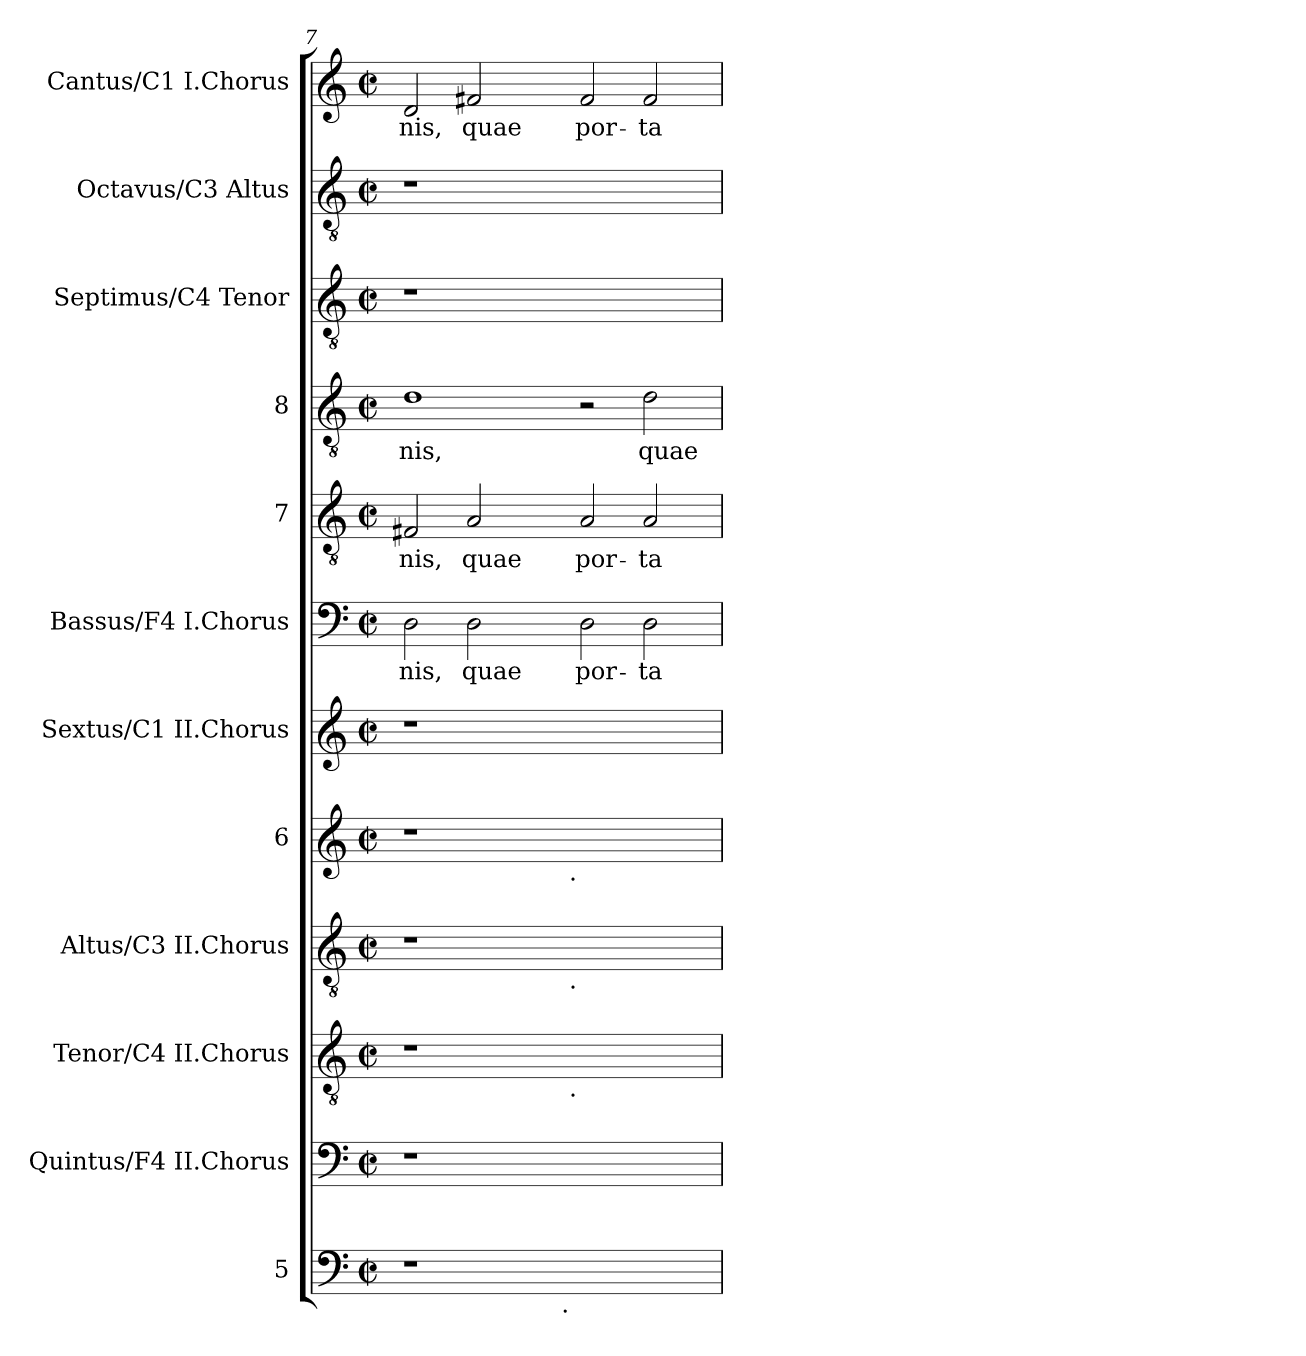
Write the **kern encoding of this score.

**kern	**kern	**kern	**kern	**kern	**kern	**kern	**text	**kern	**text	**kern	**text	**kern	**kern	**kern	**text
*part12	*part11	*part10	*part9	*part8	*part7	*part6	*part6	*part5	*part5	*part4	*part4	*part3	*part2	*part1	*part1
*staff12	*staff11	*staff10	*staff9	*staff8	*staff7	*staff6	*staff6	*staff5	*staff5	*staff4	*staff4	*staff3	*staff2	*staff1	*staff1
*I"5	*I"Quintus/F4  II.Chorus	*I"Tenor/C4  II.Chorus	*I"Altus/C3  II.Chorus	*I"6	*I"Sextus/C1  II.Chorus	*I"Bassus/F4  I.Chorus	*	*I"7	*	*I"8	*	*I"Septimus/C4  Tenor	*I"Octavus/C3  Altus	*I"Cantus/C1  I.Chorus	*
*	*	*I'T	*I'A	*	*	*I'B	*	*	*	*	*	*	*	*I'C	*
!!LO:PB:g=z
*clefF4	*clefF4	*clefGv2	*clefGv2	*clefG2	*clefG2	*clefF4	*	*clefGv2	*	*clefGv2	*	*clefGv2	*clefGv2	*clefG2	*
*k[]	*k[]	*k[]	*k[]	*k[]	*k[]	*k[]	*	*k[]	*	*k[]	*	*k[]	*k[]	*k[]	*
*C:	*C:	*C:	*C:	*C:	*C:	*C:	*	*C:	*	*C:	*	*C:	*C:	*C:	*
*M2/2	*M2/2	*M2/2	*M2/2	*M2/2	*M2/2	*M2/2	*	*M2/2	*	*M2/2	*	*M2/2	*M2/2	*M2/2	*
*met(c|)	*met(c|)	*met(c|)	*met(c|)	*met(c|)	*met(c|)	*met(c|)	*	*met(c|)	*	*met(c|)	*	*met(c|)	*met(c|)	*met(c|)	*
=7	=7	=7	=7	=7	=7	=7	=7	=7	=7	=7	=7	=7	=7	=7	=7
!	!	!	!	!	!	!	!LO:LY:b:cj	!	!LO:LY:b:cj	!	!LO:LY:b:cj	!	!	!	!LO:LY:b:cj
*^	*	*^	*^	*^	*	*	*	*	*	*	*	*	*	*	*
1r	2ryy	1r	1r	2ryy	1r	2ryy	1r	2ryy	1r	2D\	-nis,	2F#X/	nis,	1d	nis,	1r	1r	2d/	-nis,
!	!	!	!	!	!	!	!	!	!	!	!LO:LY:b:cj	!	!LO:LY:b:cj	!	!	!	!	!	!LO:LY:b:cj
.	4ryy	.	.	4...ryy	.	4...ryy	.	4...ryy	.	2D\	quae	2A/	quae	.	.	.	.	2f#X/	quae
.	8ryy	.	.	.	.	.	.	.	.	.	.	.	.	.	.	.	.	.	.
.	16ryy	.	.	.	.	.	.	.	.	.	.	.	.	.	.	.	.	.	.
.	64ryy	.	.	.	.	.	.	.	.	.	.	.	.	.	.	.	.	.	.
!	!LO:TX:b:t=.	!	!	!	!	!	!	!	!	!	!	!	!	!	!	!	!	!	!
.	1ryy	.	.	.	.	.	.	.	.	.	.	.	.	.	.	.	.	.	.
!	!	!	!	!	!	!	!	!LO:TX:b:t=.	!	!	!	!	!	!	!	!	!	!	!
!	!	!	!	!	!	!LO:TX:b:t=.	!	!	!	!	!	!	!	!	!	!	!	!	!
!	!	!	!	!LO:TX:b:t=.	!	!	!	!	!	!	!	!	!	!	!	!	!	!	!
.	.	.	.	1ryy	.	1ryy	.	1ryy	.	.	.	.	.	.	.	.	.	.	.
!	!	!	!	!	!	!	!	!	!	!	!LO:LY:b:cj	!	!LO:LY:b:cj	!	!	!	!	!	!LO:LY:b:cj
1ryy	.	1ryy	1ryy	.	1ryy	.	1ryy	.	1ryy	2D\	por-	2A/	por-	2r	.	1ryy	1ryy	2f#/	por-
!	!	!	!	!	!	!	!	!	!	!	!LO:LY:b:cj	!	!LO:LY:b:cj	!	!LO:LY:b:cj	!	!	!	!LO:LY:b:cj
.	.	.	.	.	.	.	.	.	.	2D\	-ta-	2A/	-ta-	2d\	quae	.	.	2f#/	-ta-
.	32.ryy	.	.	.	.	.	.	.	.	.	.	.	.	.	.	.	.	.	.
.	.	.	.	32ryy	.	32ryy	.	32ryy	.	.	.	.	.	.	.	.	.	.	.
*	*	*	*v	*v	*	*	*v	*v	*	*	*	*	*	*	*	*	*	*	*
*v	*v	*	*	*v	*v	*	*	*	*	*	*	*	*	*	*	*	*
=	=	=	=	=	=	=	=	=	=	=	=	=	=	=	=
*-	*-	*-	*-	*-	*-	*-	*-	*-	*-	*-	*-	*-	*-	*-	*-
